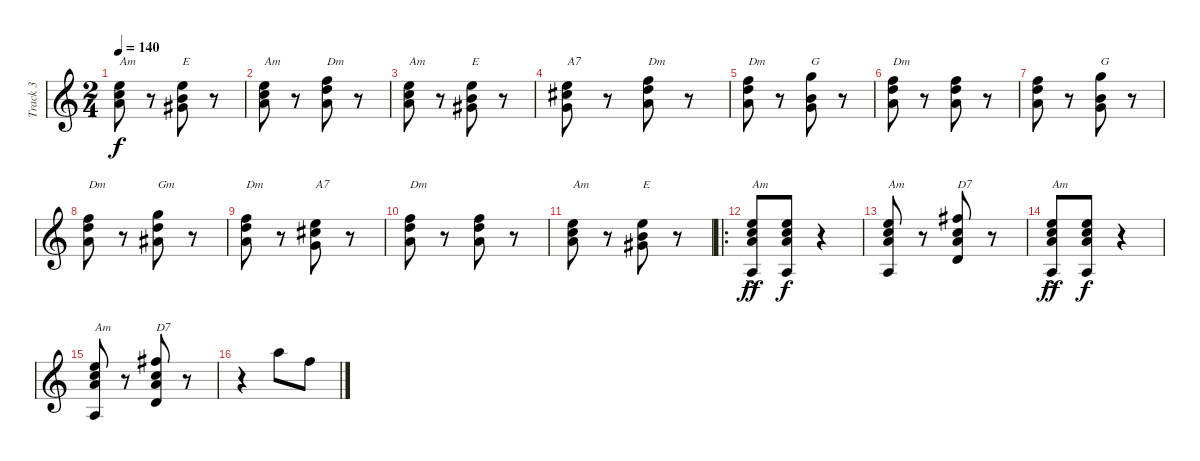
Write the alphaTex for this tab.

\track ("Track 3" "Track 3") {instrument acousticguitarsteel}
\staff {score}
\tuning (E4 B3 G3 D3 A2 E2) {hide}
\ts (2 4)
\tempo 140
\clef g2
\ks c
(0.1 1.2 2.3).8{txt "Am" dy f} r.8 (0.1 0.2 1.3).8{txt "E"} r.8 |
(0.1 1.2 2.3).8{txt "Am"} r.8 (1.1 3.2 2.3).8{txt "Dm"} r.8 |
(0.1 1.2 2.3).8{txt "Am"} r.8 (0.1 0.2 1.3).8{txt "E"} r.8 |
(0.1 2.2 0.3).8{txt "A7"} r.8 (1.1 3.2 2.3).8{txt "Dm"} r.8 |
(1.1 3.2 2.3).8{txt "Dm"} r.8 (3.1 0.2 0.3).8{txt "G"} r.8 |
(1.1 3.2 2.3).8{txt "Dm"} r.8 (1.1 3.2 2.3).8 r.8 |
(1.1 3.2 2.3).8 r.8 (3.1 0.2 0.3).8{txt "G"} r.8 |
(1.1 3.2 2.3).8{txt "Dm"} r.8 (3.1 3.2 3.3).8{txt "Gm"} r.8 |
(1.1 3.2 2.3).8{txt "Dm"} r.8 (0.1 2.2 0.3).8{txt "A7"} r.8 |
(1.1 3.2 2.3).8{txt "Dm"} r.8 (1.1 3.2 2.3).8 r.8 |
(0.1 1.2 2.3).8{txt "Am"} r.8 (0.1 0.2 1.3).8{txt "E"} r.8 |
\ro
(0.1 1.2 2.3 0.5{ac}).8{txt "Am" dy ff} (0.1 1.2 2.3 0.5).8{dy f} r.4 |
(0.1 1.2 2.3 0.5).8{txt "Am"} r.8 (2.1 1.2 2.3 0.4).8{txt "D7"} r.8 |
(0.1 1.2 2.3 0.5{ac}).8{txt "Am" dy ff} (0.1 1.2 2.3 0.5).8{dy f} r.4 |
(0.1 1.2 2.3 0.5).8{txt "Am"} r.8 (2.1 1.2 2.3 0.4).8{txt "D7"} r.8 |
r.4 5.1.8 6.2.8
